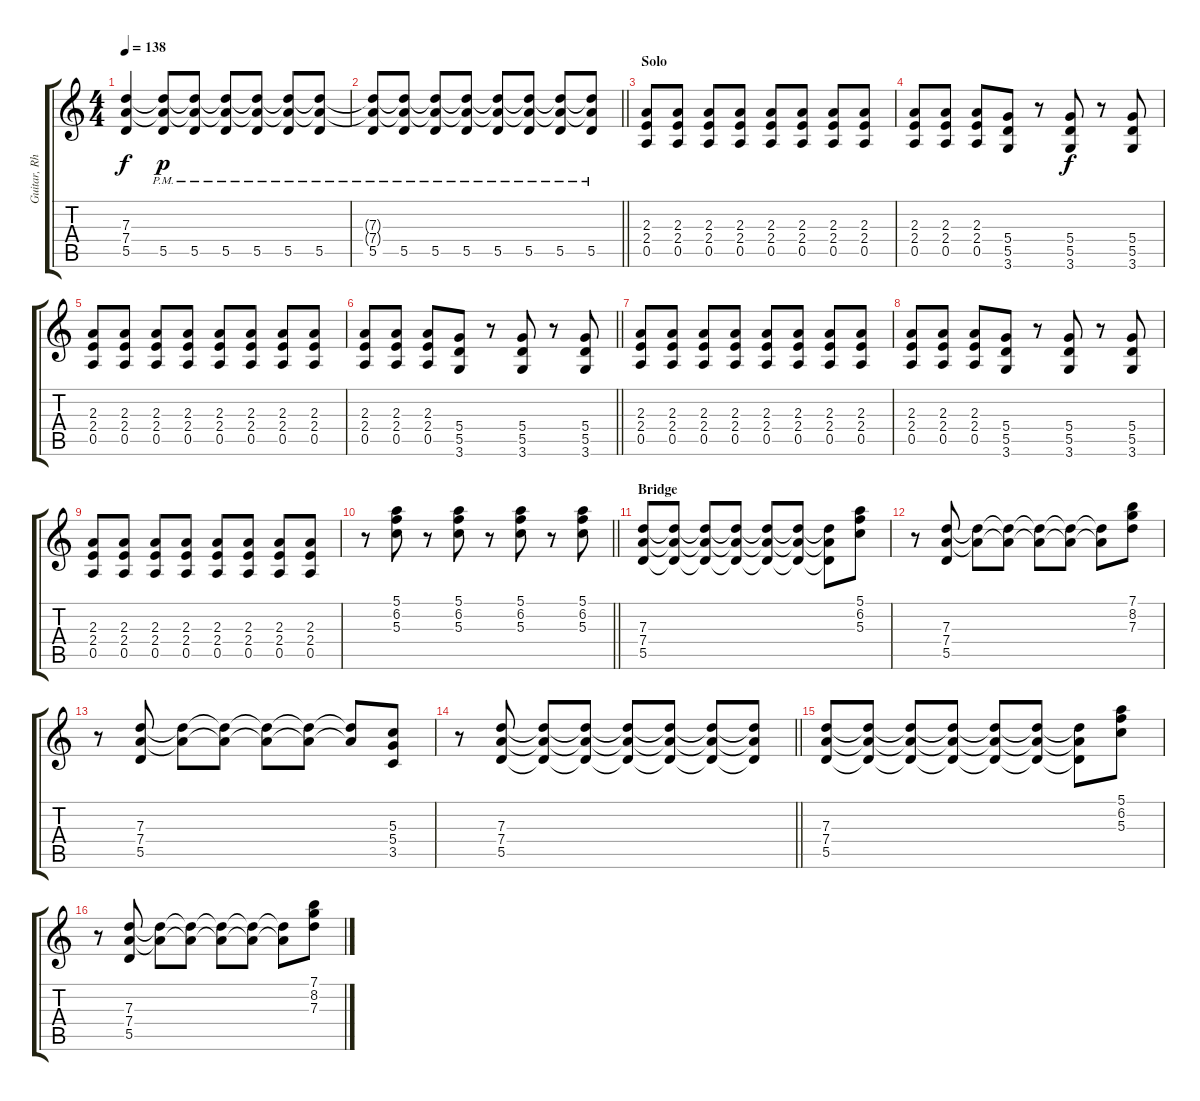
\track ("Guitar, Rhythm" "Guitar, Rh") {instrument overdrivenguitar}
\staff {score tabs}
\tuning (E4 B3 G3 D3 A2 E2) {hide}
\ts (4 4)
\tempo 138
\clef g2
\ks c
(7.3{t} 7.4{t} 5.5{t}).4{dy f} (7.3{t} 7.4{t} 5.5{pm}).8{dy p} (7.3{t} 7.4{t} 5.5{pm}).8 (7.3{t} 7.4{t} 5.5{pm}).8 (7.3{t} 7.4{t} 5.5{pm}).8 (7.3{t} 7.4{t} 5.5{pm}).8 (7.3{t} 7.4{t} 5.5{pm}).8 |
\barLineRight lightlight
(7.3{t} 7.4{t} 5.5{pm}).8 (7.3{t} 7.4{t} 5.5{pm}).8 (7.3{t} 7.4{t} 5.5{pm}).8 (7.3{t} 7.4{t} 5.5{pm}).8 (7.3{t} 7.4{t} 5.5{pm}).8 (7.3{t} 7.4{t} 5.5{pm}).8 (7.3{t} 7.4{t} 5.5{pm}).8 (7.3{t} 7.4{t} 5.5{pm}).8 |
\section ("" "Solo")
(2.3 2.4 0.5).8 (2.3 2.4 0.5).8 (2.3 2.4 0.5).8 (2.3 2.4 0.5).8 (2.3 2.4 0.5).8 (2.3 2.4 0.5).8 (2.3 2.4 0.5).8 (2.3 2.4 0.5).8 |
(2.3 2.4 0.5).8 (2.3 2.4 0.5).8 (2.3 2.4 0.5).8 (5.4 5.5 3.6).8 r.8 (5.4 5.5 3.6).8{dy f} r.8 (5.4 5.5 3.6).8 |
(2.3 2.4 0.5).8 (2.3 2.4 0.5).8 (2.3 2.4 0.5).8 (2.3 2.4 0.5).8 (2.3 2.4 0.5).8 (2.3 2.4 0.5).8 (2.3 2.4 0.5).8 (2.3 2.4 0.5).8 |
\barLineRight lightlight
(2.3 2.4 0.5).8 (2.3 2.4 0.5).8 (2.3 2.4 0.5).8 (5.4 5.5 3.6).8 r.8 (5.4 5.5 3.6).8 r.8 (5.4 5.5 3.6).8 |
(2.3 2.4 0.5).8 (2.3 2.4 0.5).8 (2.3 2.4 0.5).8 (2.3 2.4 0.5).8 (2.3 2.4 0.5).8 (2.3 2.4 0.5).8 (2.3 2.4 0.5).8 (2.3 2.4 0.5).8 |
(2.3 2.4 0.5).8 (2.3 2.4 0.5).8 (2.3 2.4 0.5).8 (5.4 5.5 3.6).8 r.8 (5.4 5.5 3.6).8 r.8 (5.4 5.5 3.6).8 |
(2.3 2.4 0.5).8 (2.3 2.4 0.5).8 (2.3 2.4 0.5).8 (2.3 2.4 0.5).8 (2.3 2.4 0.5).8 (2.3 2.4 0.5).8 (2.3 2.4 0.5).8 (2.3 2.4 0.5).8 |
\barLineRight lightlight
r.8 (5.1 6.2 5.3).8 r.8 (5.1 6.2 5.3).8 r.8 (5.1 6.2 5.3).8 r.8 (5.1 6.2 5.3).8 |
\section ("" "Bridge")
(7.3 7.4 5.5).8 (7.3{t} 7.4{t} 5.5{t}).8 (7.3{t} 7.4{t} 5.5{t}).8 (7.3{t} 7.4{t} 5.5{t}).8 (7.3{t} 7.4{t} 5.5{t}).8 (7.3{t} 7.4{t} 5.5{t}).8 (7.3{t} 7.4{t} 5.5{t}).8 (5.1 6.2 5.3).8 |
r.8 (7.3 7.4 5.5).8 (7.3{t} 7.4{t}).8 (7.3{t} 7.4{t}).8 (7.3{t} 7.4{t}).8 (7.3{t} 7.4{t}).8 (7.3{t} 7.4{t}).8 (7.1 8.2 7.3).8 |
r.8 (7.3 7.4 5.5).8 (7.3{t} 7.4{t}).8 (7.3{t} 7.4{t}).8 (7.3{t} 7.4{t}).8 (7.3{t} 7.4{t}).8 (7.3{t} 7.4{t}).8 (5.3 5.4 3.5).8 |
\barLineRight lightlight
r.8 (7.3 7.4 5.5).8 (7.3{t} 7.4{t} 5.5{t}).8 (7.3{t} 7.4{t} 5.5{t}).8 (7.3{t} 7.4{t} 5.5{t}).8 (7.3{t} 7.4{t} 5.5{t}).8 (7.3{t} 7.4{t} 5.5{t}).8 (7.3{t} 7.4{t} 5.5{t}).8 |
(7.3 7.4 5.5).8 (7.3{t} 7.4{t} 5.5{t}).8 (7.3{t} 7.4{t} 5.5{t}).8 (7.3{t} 7.4{t} 5.5{t}).8 (7.3{t} 7.4{t} 5.5{t}).8 (7.3{t} 7.4{t} 5.5{t}).8 (7.3{t} 7.4{t} 5.5{t}).8 (5.1 6.2 5.3).8 |
r.8 (7.3 7.4 5.5).8 (7.3{t} 7.4{t}).8 (7.3{t} 7.4{t}).8 (7.3{t} 7.4{t}).8 (7.3{t} 7.4{t}).8 (7.3{t} 7.4{t}).8 (7.1 8.2 7.3).8
